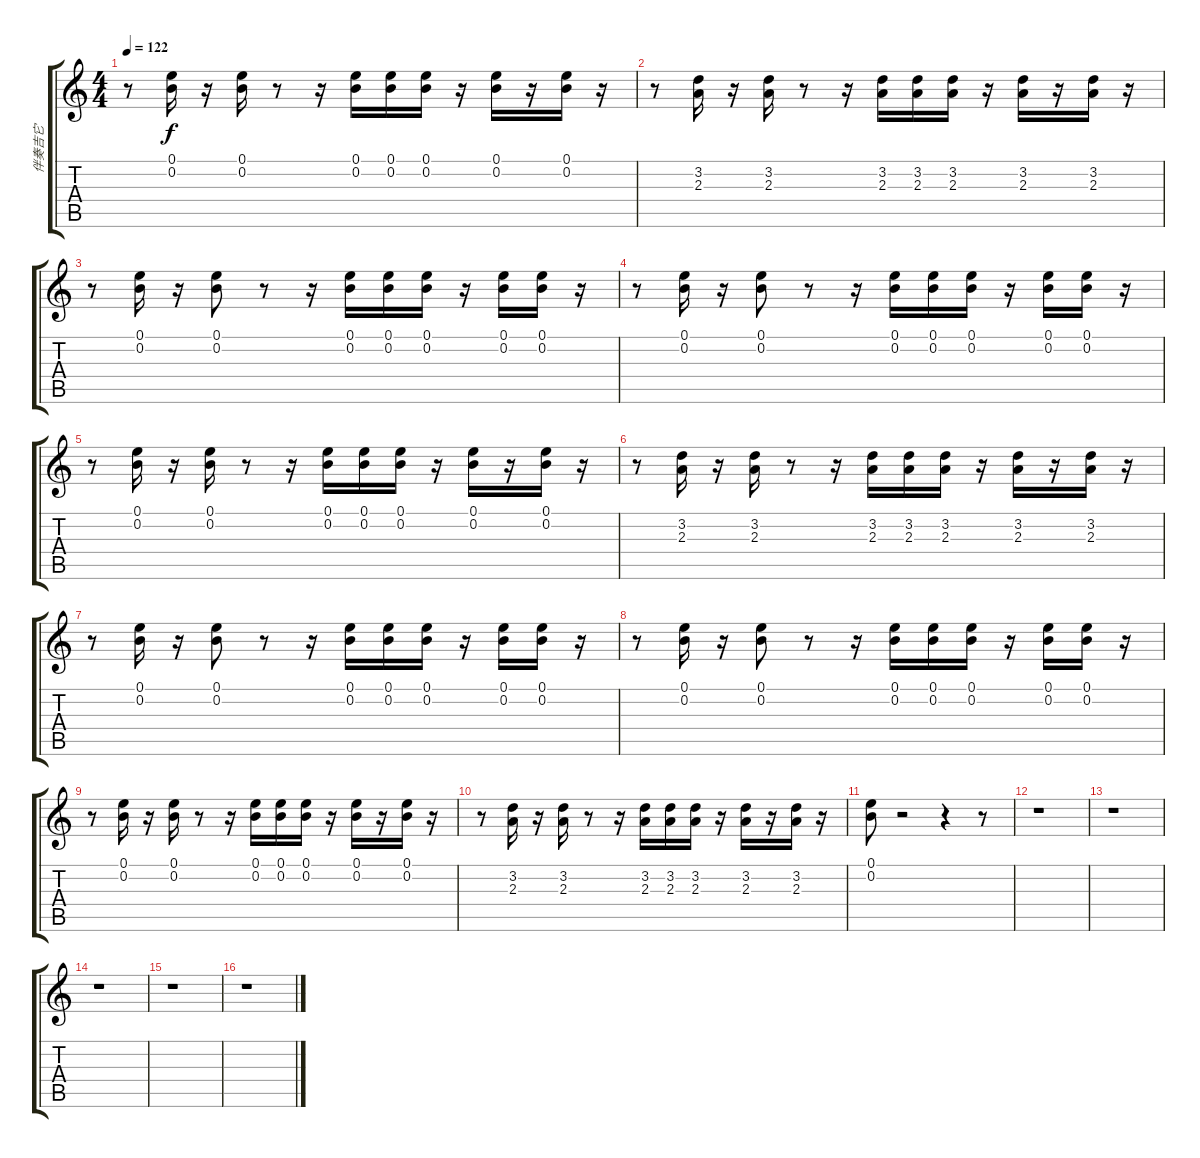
\track ("伴奏吉它" "伴奏吉它") {instrument distortionguitar}
\staff {score tabs}
\tuning (E4 B3 G3 D3 A2 E2) {hide}
\ts (4 4)
\tempo 122
\clef g2
\ks c
r.8{dy f} (0.1 0.2).16 r.16 (0.1 0.2).16 r.8 r.16 (0.1 0.2).16 (0.1 0.2).16 (0.1 0.2).16 r.16 (0.1 0.2).16 r.16 (0.1 0.2).16 r.16 |
r.8 (3.2 2.3).16 r.16 (3.2 2.3).16 r.8 r.16 (3.2 2.3).16 (3.2 2.3).16 (3.2 2.3).16 r.16 (3.2 2.3).16 r.16 (3.2 2.3).16 r.16 |
r.8 (0.1 0.2).16 r.16 (0.1 0.2).8 r.8 r.16 (0.1 0.2).16 (0.1 0.2).16 (0.1 0.2).16 r.16 (0.1 0.2).16 (0.1 0.2).16 r.16 |
r.8 (0.1 0.2).16 r.16 (0.1 0.2).8 r.8 r.16 (0.1 0.2).16 (0.1 0.2).16 (0.1 0.2).16 r.16 (0.1 0.2).16 (0.1 0.2).16 r.16 |
r.8 (0.1 0.2).16 r.16 (0.1 0.2).16 r.8 r.16 (0.1 0.2).16 (0.1 0.2).16 (0.1 0.2).16 r.16 (0.1 0.2).16 r.16 (0.1 0.2).16 r.16 |
r.8 (3.2 2.3).16 r.16 (3.2 2.3).16 r.8 r.16 (3.2 2.3).16 (3.2 2.3).16 (3.2 2.3).16 r.16 (3.2 2.3).16 r.16 (3.2 2.3).16 r.16 |
r.8 (0.1 0.2).16 r.16 (0.1 0.2).8 r.8 r.16 (0.1 0.2).16 (0.1 0.2).16 (0.1 0.2).16 r.16 (0.1 0.2).16 (0.1 0.2).16 r.16 |
r.8 (0.1 0.2).16 r.16 (0.1 0.2).8 r.8 r.16 (0.1 0.2).16 (0.1 0.2).16 (0.1 0.2).16 r.16 (0.1 0.2).16 (0.1 0.2).16 r.16 |
r.8 (0.1 0.2).16 r.16 (0.1 0.2).16 r.8 r.16 (0.1 0.2).16 (0.1 0.2).16 (0.1 0.2).16 r.16 (0.1 0.2).16 r.16 (0.1 0.2).16 r.16 |
r.8 (3.2 2.3).16 r.16 (3.2 2.3).16 r.8 r.16 (3.2 2.3).16 (3.2 2.3).16 (3.2 2.3).16 r.16 (3.2 2.3).16 r.16 (3.2 2.3).16 r.16 |
(0.1 0.2).8 r.2 r.4 r.8 |
r.1 |
r.1 |
r.1 |
r.1 |
r.1
